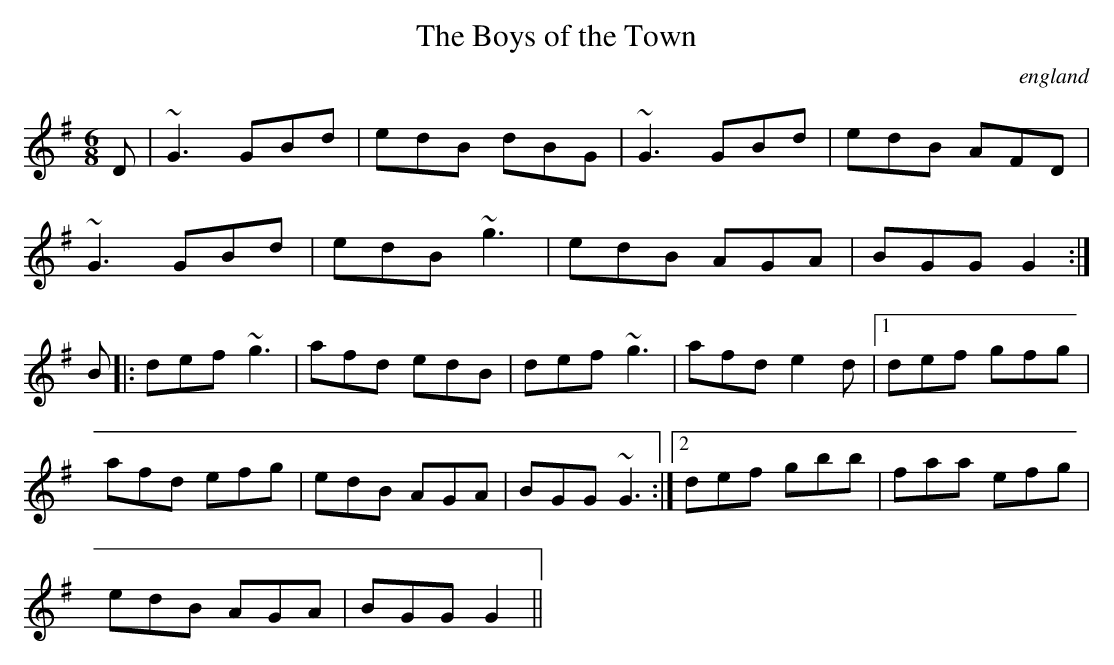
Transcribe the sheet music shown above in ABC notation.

X:1
T:Boys of the Town, The
O:england
M:6/8
L:1/8
K:G
D|~G3 GBd|edB dBG|~G3 GBd|edB AFD|
~G3 GBd|edB ~g3|edB AGA|BGG G2:|
B|:def ~g3|afd edB|def ~g3|afd e2d|1 def gfg|
afd efg|edB AGA|BGG ~G3:|2 def gbb|faa efg|
edB AGA|BGG G2||
